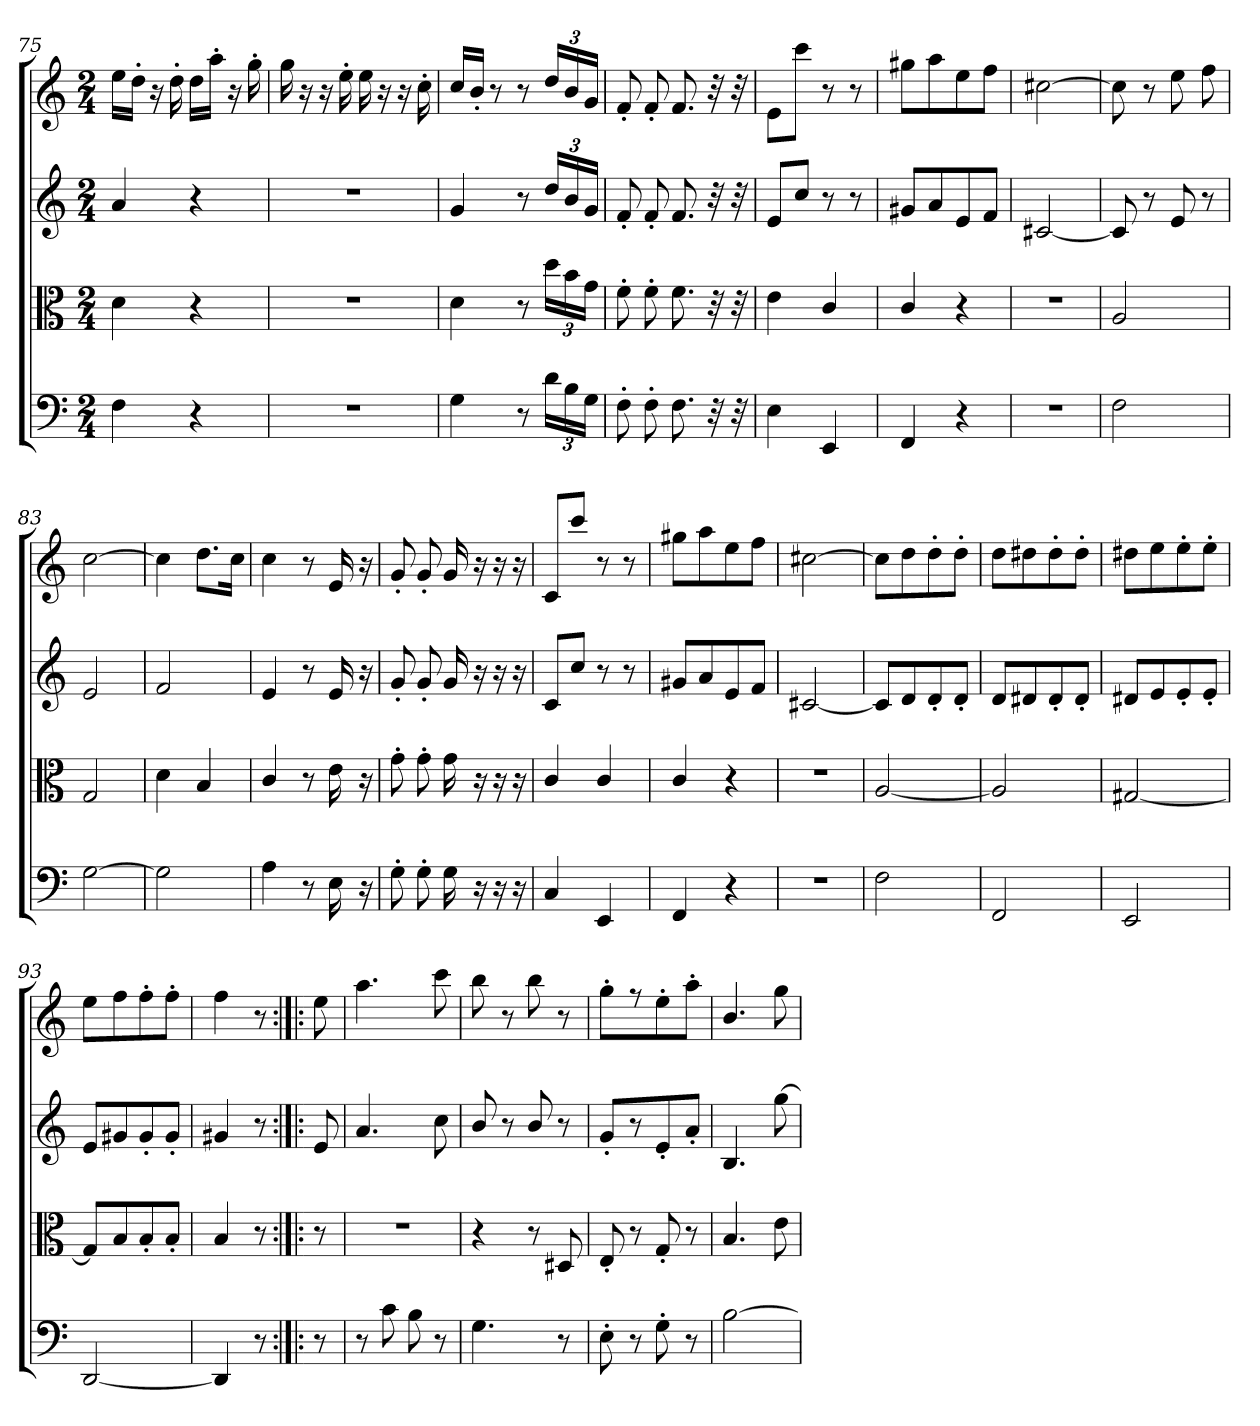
**kern	**kern	**kern	**kern
*part4	*part3	*part2	*part1
*staff4	*staff3	*staff2	*staff1
*clefF4	*clefC3	*clefG2	*clefG2
*k[]	*k[]	*k[]	*k[]
*a:	*a:	*a:	*a:
*M2/4	*M2/4	*M2/4	*M2/4
=75	=75	=75	=75
4F\	4d\	4a/	16ee\LL
.	.	.	16dd'\JJ
.	.	.	16r
.	.	.	16dd'\
4r	4r	4r	16dd\LL
.	.	.	16aa'\JJ
.	.	.	16r
.	.	.	16gg'\
=76	=76	=76	=76
2r	2r	2r	16gg\
.	.	.	16r
.	.	.	16r
.	.	.	16ee'\
.	.	.	16ee\
.	.	.	16r
.	.	.	16r
.	.	.	16cc'\
=77	=77	=77	=77
4G\	4d\	4g/	16cc/LL
.	.	.	16b'/JJ
.	.	.	8r
8r	8r	8r	8r
24d\LL	24dd\LL	24dd/LL	24dd/LL
24B\	24b\	24b/	24b/
24G\JJ	24g\JJ	24g/JJ	24g/JJ
=78	=78	=78	=78
8F'\	8f'\	8f'/	8f'/
8F'\	8f'\	8f'/	8f'/
8.F\	8.f\	8.f/	8.f/
32r	32r	32r	32r
32r	32r	32r	32r
=79	=79	=79	=79
4E\	4e\	8e/L	8e\L
.	.	8cc/J	8ccc\J
4EE/	4c/	8r	8r
.	.	8r	8r
=80	=80	=80	=80
4FF/	4c/	8g#X/L	8gg#X\L
.	.	8a/	8aa\
4r	4r	8e/	8ee\
.	.	8f/J	8ff\J
=81	=81	=81	=81
2r	2r	[2c#X/	[2cc#X\
=82	=82	=82	=82
2F\	2A/	8c#/]	8cc#\]
.	.	8r	8r
.	.	8e/	8ee\
.	.	8r	8ff\
=83	=83	=83	=83
[2G\	2G/	2e/	[2cc\
=84	=84	=84	=84
2G\]	4d\	2f/	4cc\]
.	4B/	.	8.dd\L
.	.	.	16cc\Jk
=85	=85	=85	=85
4A\	4c/	4e/	4cc\
8r	8r	8r	8r
16E\	16e\	16e/	16e/
16r	16r	16r	16r
=86	=86	=86	=86
8G'\	8g'\	8g'/	8g'/
8G'\	8g'\	8g'/	8g'/
16G\	16g\	16g/	16g/
16r	16r	16r	16r
16r	16r	16r	16r
16r	16r	16r	16r
=87	=87	=87	=87
4C/	4c/	8c/L	8c/L
.	.	8cc/J	8ccc/J
4EE/	4c/	8r	8r
.	.	8r	8r
=88	=88	=88	=88
4FF/	4c/	8g#X/L	8gg#X\L
.	.	8a/	8aa\
4r	4r	8e/	8ee\
.	.	8f/J	8ff\J
=89	=89	=89	=89
2r	2r	[2c#X/	[2cc#X\
=90	=90	=90	=90
2F\	[2A/	8c#/L]	8cc#\L]
.	.	8d/	8dd\
.	.	8d'/	8dd'\
.	.	8d'/J	8dd'\J
=91	=91	=91	=91
2FF/	2A/]	8d/L	8dd\L
.	.	8d#X/	8dd#X\
.	.	8d#'/	8dd#'\
.	.	8d#'/J	8dd#'\J
=92	=92	=92	=92
2EE/	[2G#X/	8d#X/L	8dd#X\L
.	.	8e/	8ee\
.	.	8e'/	8ee'\
.	.	8e'/J	8ee'\J
=93	=93	=93	=93
[2DD/	8G#/L]	8e/L	8ee\L
.	8B/	8g#X/	8ff\
.	8B'/	8g#'/	8ff'\
.	8B'/J	8g#'/J	8ff'\J
=94	=94	=94	=94
4DD/]	4B/	4g#X/	4ff\
8r	8r	8r	8r
=:|!|:	=:|!|:	=:|!|:	=:|!|:
8r	8r	8e/	8ee\
=95	=95	=95	=95
8r	2r	4.a/	4.aa\
8c\	.	.	.
8B\	.	.	.
8r	.	8cc\	8ccc\
=96	=96	=96	=96
4.G\	4r	8b/	8bb\
.	.	8r	8r
.	8r	8b/	8bb\
8r	8D#X/	8r	8r
=97	=97	=97	=97
8E'\	8E'/	8g'/L	8gg'\L
8r	8r	8r	8r
8G'\	8G'/	8e'/	8ee'\
8r	8r	8a'/J	8aa'\J
=98	=98	=98	=98
[2B\	4.B/	4.B/	4.b/
.	8e\	[8gg\	8gg\
=	=	=	=
*-	*-	*-	*-
